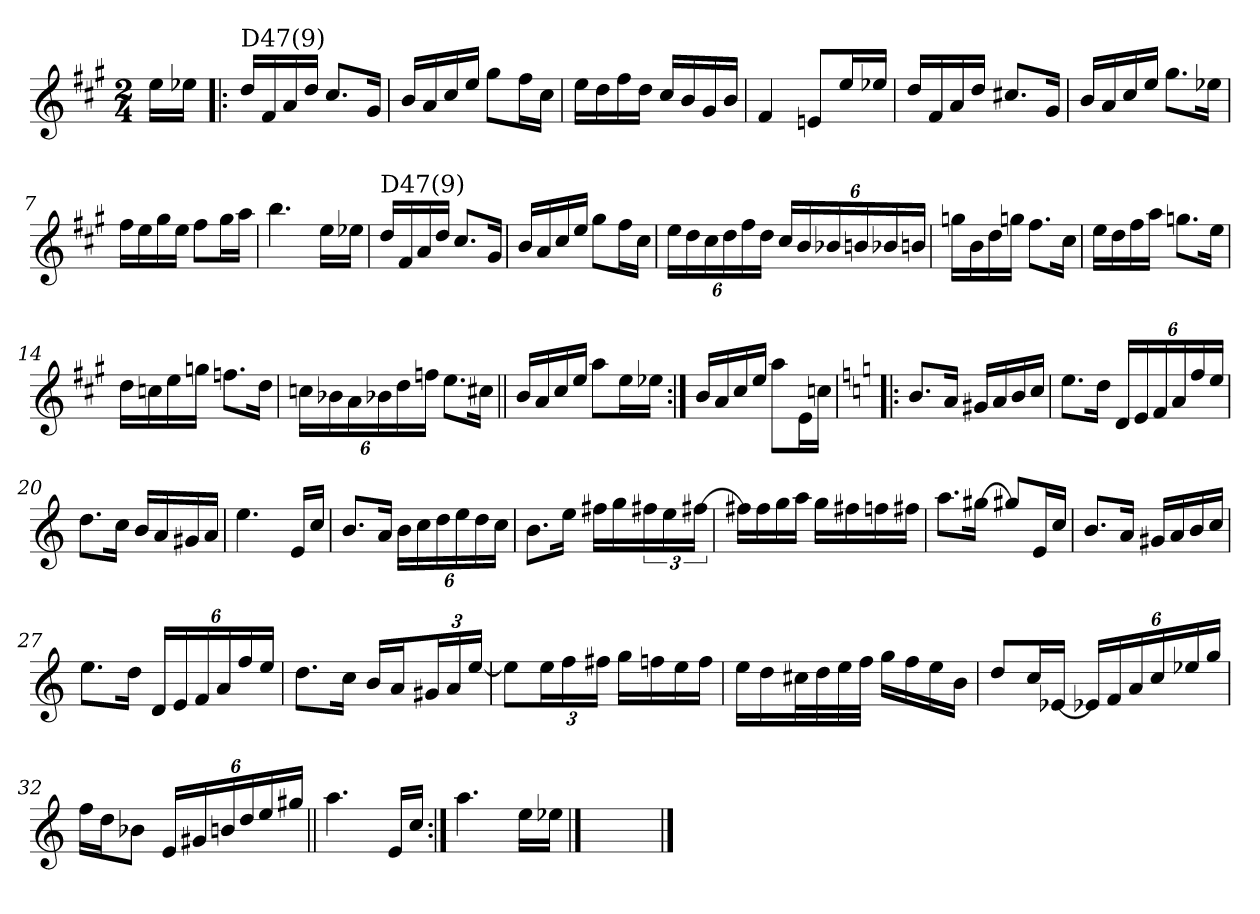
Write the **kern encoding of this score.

**kern
*part1
*staff1
*clefG2
*k[f#c#g#]
*A:
*M2/4
=
16ee\LL
16ee-X\JJ
=1!|:
!LO:TX:a:t=D47(9)
16dd/LL
16f#/
16a/
16dd/JJ
8.cc#/L
16g#/Jk
=2
16b/LL
16a/
16cc#/
16ee/JJ
8gg#\L
16ff#\L
16cc#\JJ
=3
16ee\LL
16dd\
16ff#\
16dd\JJ
16cc#/LL
16b/
16g#/
16b/JJ
=4
4f#/
8en/L
16ee/L
16ee-X/JJ
!!LO:LB:g=z
=5
16dd/LL
16f#/
16a/
16dd/JJ
8.cc#X/L
16g#/Jk
=6
16b/LL
16a/
16cc#/
16ee/JJ
8.gg#\L
16ee-X\Jk
=7
16ff#\LL
16ee\
16gg#\
16ee\JJ
8ff#\L
16gg#\L
16aa\JJ
=8
4.bb\
16ee\LL
16ee-X\JJ
!!LO:LB:g=z
=9
!LO:TX:a:t=D47(9)
16dd/LL
16f#/
16a/
16dd/JJ
8.cc#/L
16g#/Jk
=10
16b/LL
16a/
16cc#/
16ee/JJ
8gg#\L
16ff#\L
16cc#\JJ
=11
24ee\LL
24dd\
24cc#\
24dd\
24ff#\
24dd\JJ
24cc#/LL
24b/
24b-X/
24bn/
24b-X/
24bn/JJ
=12
16ggn\LL
16b\
16dd\
16ggn\JJ
8.ff#\L
16cc#\Jk
!!LO:LB:g=z
=13
16ee\LL
16dd\
16ff#\
16aa\JJ
8.ggn\L
16ee\Jk
=14
16dd\LL
16ccn\
16ee\
16ggn\JJ
8.ffn\L
16dd\Jk
=15
24ccn\LL
24b-X\
24a\
24b-X\
24dd\
24ffn\JJ
8.ee\L
16cc#X\Jk
=16||
16b/LL
16a/
16cc#/
16ee/JJ
8aa\L
16ee\L
16ee-X\JJ
!!LO:LB:g=z
=17:|!
16b/LL
16a/
16cc#/
16ee/JJ
8aa\L
16e\L
16ccn\JJ
=18!|:
*k[]
*a:
8.b/L
16a/Jk
16g#X/LL
16a/
16b/
16cc/JJ
=19
8.ee\L
16dd\Jk
24d/LL
24e/
24f/
24a/
24ff/
24ee/JJ
=20
8.dd\L
16cc\Jk
16b/LL
16a/
16g#X/
16a/JJ
!!LO:LB:g=z
=21
4.ee\
16e/LL
16cc/JJ
=22
8.b/L
16a/Jk
24b\LL
24cc\
24dd\
24ee\
24dd\
24cc\JJ
=23
8.b\L
16ee\Jk
16ff#X\LL
16gg\
24ff#X\
24ee\
[24ff#X\JJ
=24
16ff#X\LL]
16ff#\
16gg\
16aa\JJ
16gg\LL
16ff#X\
16ffn\
16ff#X\JJ
!!LO:LB:g=z
=25
8.aa\L
[16gg#X\Jk
8gg#X/L]
16e/L
16cc/JJ
=26
8.b/L
16a/Jk
16g#X/LL
16a/
16b/
16cc/JJ
=27
8.ee\L
16dd\Jk
24d/LL
24e/
24f/
24a/
24ff/
24ee/JJ
=28
8.dd\L
16cc\Jk
16b/LL
16a/J
24g#X/L
24a/
[24ee/JJ
!!LO:LB:g=z
=29
8ee\L]
24ee\L
24ff\
24ff#X\JJ
16gg\LL
16ffn\
16ee\
16ff\JJ
=30
16ee\LL
16dd\
32cc#X\L
32dd\
32ee\
32ff\JJJ
16gg\LL
16ff\
16ee\
16b\JJ
=31
8dd/L
16cc/L
[16e-X/JJ
24e-X/LL]
24f/
24a/
24cc/
24ee-X/
24gg/JJ
!!LO:LB:g=z
=32
16ff\LL
16dd\J
8b-X\J
24e/LL
24g#X/
24bn/
24dd/
24ee/
24gg#X/JJ
=33||
4.aa\
16e/LL
16cc/JJ
=34:|!
4.aa\
16ee\LL
16ee-X\JJ
==35
2ryy
==
*-
